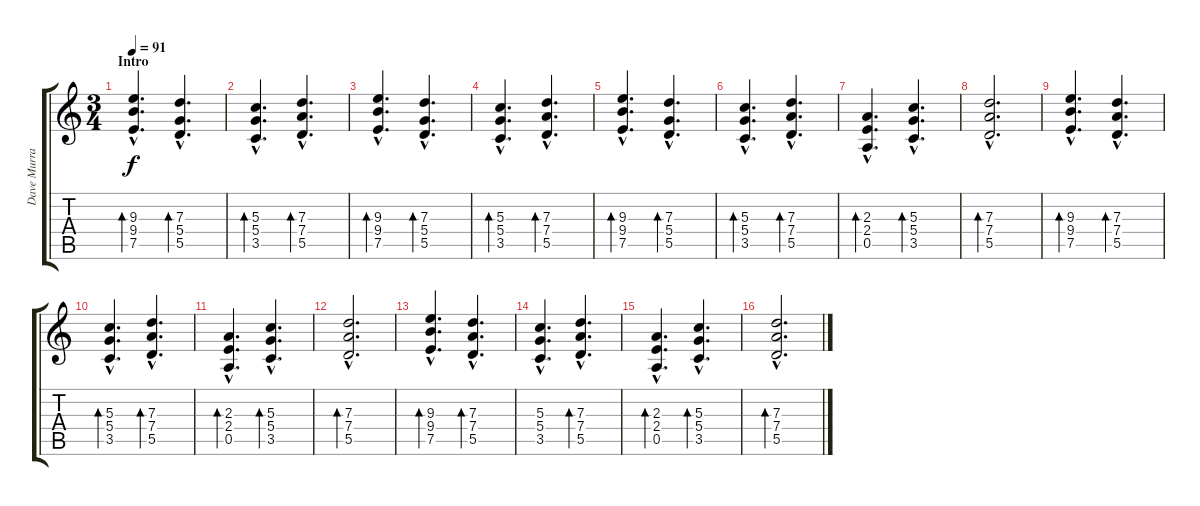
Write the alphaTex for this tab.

\track ("Dave Murray" "Dave Murra") {instrument distortionguitar}
\staff {score tabs}
\tuning (E4 B3 G3 D3 A2 E2) {hide}
\ts (3 4)
\section ("" "Intro")
\tempo 91
\tempo 87
\tempo 91
\clef g2
\ks c
(9.3{hac} 9.4{hac} 7.5{hac}).4{d bd 120 dy f volume 10 instrument electricguitarmuted} (7.3{hac} 5.4{hac} 5.5{hac}).4{d bd 120} |
(5.3{hac} 5.4{hac} 3.5{hac}).4{d bd 120} (7.3{hac} 7.4{hac} 5.5{hac}).4{d bd 120} |
(9.3{hac} 9.4{hac} 7.5{hac}).4{d bd 120} (7.3{hac} 5.4{hac} 5.5{hac}).4{d bd 120} |
(5.3{hac} 5.4{hac} 3.5{hac}).4{d bd 120} (7.3{hac} 7.4{hac} 5.5{hac}).4{d bd 120} |
(9.3{hac} 9.4{hac} 7.5{hac}).4{d bd 120} (7.3{hac} 5.4{hac} 5.5{hac}).4{d bd 120} |
(5.3{hac} 5.4{hac} 3.5{hac}).4{d bd 120} (7.3{hac} 7.4{hac} 5.5{hac}).4{d bd 120} |
(2.3{hac} 2.4{hac} 0.5{hac}).4{d bd 120} (5.3{hac} 5.4{hac} 3.5{hac}).4{d bd 120} |
(7.3{hac} 7.4{hac} 5.5{hac}).2{d bd 120} |
(9.3{hac} 9.4{hac} 7.5{hac}).4{d bd 120} (7.3{hac} 7.4{hac} 5.5{hac}).4{d bd 120} |
(5.3{hac} 5.4{hac} 3.5{hac}).4{d bd 120} (7.3{hac} 7.4{hac} 5.5{hac}).4{d bd 120} |
(2.3{hac} 2.4{hac} 0.5{hac}).4{d bd 120} (5.3{hac} 5.4{hac} 3.5{hac}).4{d bd 120} |
(7.3{hac} 7.4{hac} 5.5{hac}).2{d bd 120} |
(9.3{hac} 9.4{hac} 7.5{hac}).4{d bd 120} (7.3{hac} 7.4{hac} 5.5{hac}).4{d bd 120} |
(5.3{hac} 5.4{hac} 3.5{hac}).4{d} (7.3{hac} 7.4{hac} 5.5{hac}).4{d bd 120} |
(2.3{hac} 2.4{hac} 0.5{hac}).4{d bd 120} (5.3{hac} 5.4{hac} 3.5{hac}).4{d bd 120} |
(7.3{hac} 7.4{hac} 5.5{hac}).2{d bd 120}
